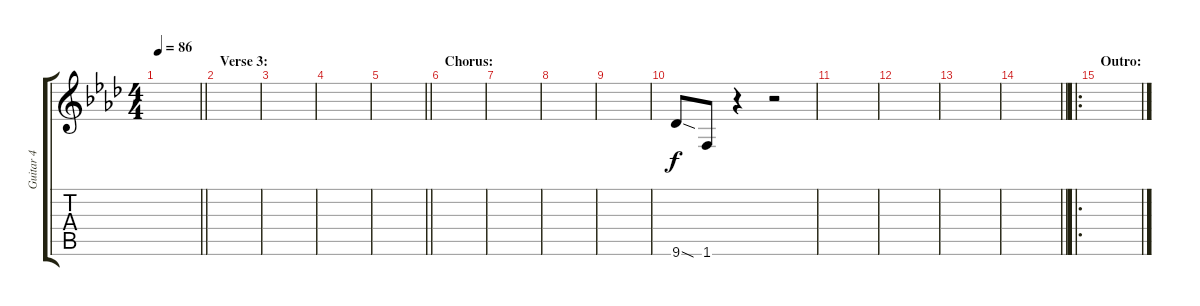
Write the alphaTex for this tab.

\track ("Guitar 4" "Guitar 4") {instrument distortionguitar}
\staff {score tabs}
\tuning (E4 B3 G3 D3 A2 E2) {hide}
\ts (4 4)
\tempo 86
\clef g2
\barLineRight lightlight
\ks ab
|
\section ("" "Verse 3:")
|
|
|
\barLineRight lightlight
|
\section ("" "Chorus:")
|
|
|
|
9.6{sod}.8{dy f balance 8} 1.6.8 r.4 r.2 |
|
|
|
\barLineRight lightlight
|
\ro
\section ("" "Outro:")
